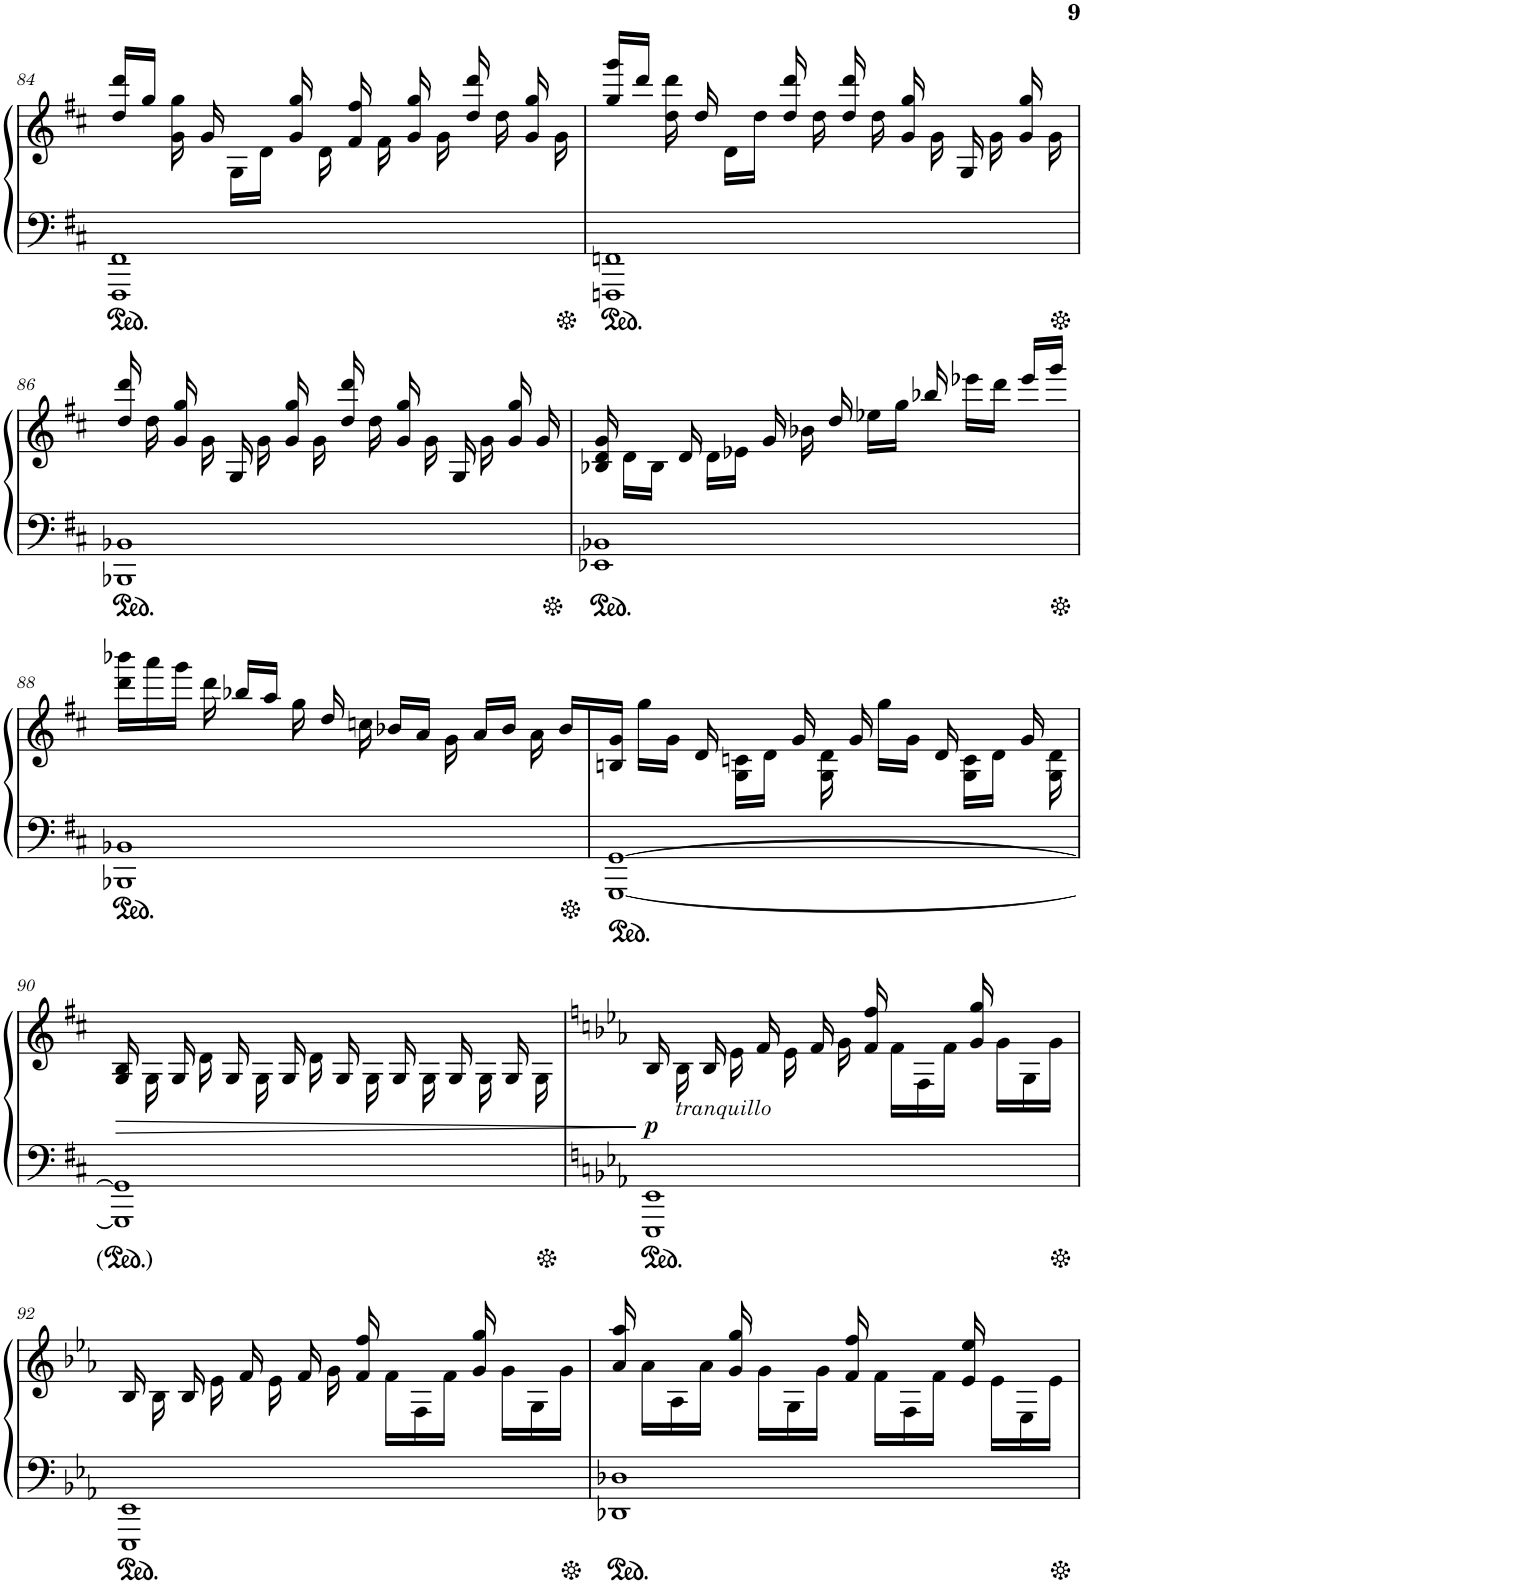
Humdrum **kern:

**kern	**kern	**dynam
*part1	*part1	*part1
*staff2	*staff1	*staff1/2
*I"Piano	*	*
*I'Pno.	*	*
!!LO:PB:g=z
*clefF4	*clefG2	*
*k[f#c#]	*k[f#c#]	*
*M4/4	*M4/4	*
=84	=84	=84
1FFF# 1FF#	16dd/ 16ddd/LL	.
.	16gg/JJ	.
.	16g\ 16gg\	.
.	16g/	.
.	16G\LL	.
.	16d\JJ	.
.	16g/ 16gg/	.
.	16d\	.
.	16f#/ 16ff#/	.
.	16f#\	.
.	16g/ 16gg/	.
.	16g\	.
.	16dd/ 16ddd/	.
.	16dd\	.
.	16g/ 16gg/	.
.	16g\	.
=85	=85	=85
1FFFn 1FFn	16gg/ 16ggg/LL	.
.	16ddd/JJ	.
.	16dd\ 16ddd\	.
.	16dd/	.
.	16d\LL	.
.	16dd\JJ	.
.	16dd/ 16ddd/	.
.	16dd\	.
.	16dd/ 16ddd/	.
.	16dd\	.
.	16g/ 16gg/	.
.	16g\	.
.	16G/	.
.	16g\	.
.	16g/ 16gg/	.
.	16g\	.
!!LO:LB:g=z
=86	=86	=86
1BBB-X 1BB-X	16dd/ 16ddd/	.
.	16dd\	.
.	16g/ 16gg/	.
.	16g\	.
.	16G/	.
.	16g\	.
.	16g/ 16gg/	.
.	16g\	.
.	16dd/ 16ddd/	.
.	16dd\	.
.	16g/ 16gg/	.
.	16g\	.
.	16G/	.
.	16g\	.
.	16g/ 16gg/	.
.	16g/	.
=87	=87	=87
1EE-X 1BB-X	16B-X/ 16d/ 16g/	.
.	16d\LL	.
.	16B-\JJ	.
.	16d/	.
.	16d\LL	.
.	16e-X\JJ	.
.	16g/	.
.	16b-X\	.
.	16dd/	.
.	16ee-X\LL	.
.	16gg\JJ	.
.	16bb-X/	.
.	16eee-X\LL	.
.	16ddd\JJ	.
.	16eee-/LL	.
.	16ggg/JJ	.
!!LO:LB:g=z
=88	=88	=88
1BBB-X 1BB-X	16ddd\ 16bbb-X\LL	.
.	16aaa\	.
.	16ggg\JJ	.
.	16ddd\	.
.	16bb-X/LL	.
.	16aa/JJ	.
.	16gg\	.
.	16dd/	.
.	16ccn\	.
.	16b-X/LL	.
.	16a/JJ	.
.	16g\	.
.	16a/LL	.
.	16b-/JJ	.
.	16a\	.
.	16b-/LL	.
=89	=89	=89
[1GGG [1GG	16Bn/ 16g/JJ	.
.	16gg\LL	.
.	16g\JJ	.
.	16d/	.
.	16G\ 16cn\LL	.
.	16d\JJ	.
.	16g/	.
.	16G\ 16d\	.
.	16g/	.
.	16gg\LL	.
.	16g\JJ	.
.	16d/	.
.	16G\ 16c\LL	.
.	16d\JJ	.
.	16g/	.
.	16G\ 16d\	.
!!LO:LB:g=z
=90	=90	=90
!	!	!LO:HP:b
1GGG] 1GG]	16G/ 16B/	>
.	16G\	.
.	16G/	.
.	16d\	.
.	16G/	.
.	16G\	.
.	16G/	.
.	16d\	.
.	16G/	.
.	16G\	.
.	16G/	.
.	16G\	.
.	16G/	.
.	16G\	.
.	16G/	.
.	16G\	.
.	.	]
=91	=91	=91
*k[b-e-a-]	*k[b-e-a-]	*
!	!	!LO:DY:b
1EEE- 1EE-	16B-/	p
!	!LO:TX:b:i:t=tranquillo	!
.	16B-\	.
.	16B-/	.
.	16e-\	.
.	16f/	.
.	16e-\	.
.	16f/	.
.	16g\	.
.	16f/ 16ff/	.
.	16f\LL	.
.	16F\	.
.	16f\JJ	.
.	16g/ 16gg/	.
.	16g\LL	.
.	16G\	.
.	16g\JJ	.
!!LO:LB:g=z
=92	=92	=92
1EEE- 1EE-	16B-/	.
.	16B-\	.
.	16B-/	.
.	16e-\	.
.	16f/	.
.	16e-\	.
.	16f/	.
.	16g\	.
.	16f/ 16ff/	.
.	16f\LL	.
.	16F\	.
.	16f\JJ	.
.	16g/ 16gg/	.
.	16g\LL	.
.	16G\	.
.	16g\JJ	.
=93	=93	=93
1DD-X 1D-X	16a-/ 16aa-/	.
.	16a-\LL	.
.	16A-\	.
.	16a-\JJ	.
.	16g/ 16gg/	.
.	16g\LL	.
.	16G\	.
.	16g\JJ	.
.	16f/ 16ff/	.
.	16f\LL	.
.	16F\	.
.	16f\JJ	.
.	16e-/ 16ee-/	.
.	16e-\LL	.
.	16E-\	.
.	16e-\JJ	.
=	=	=
*-	*-	*-
